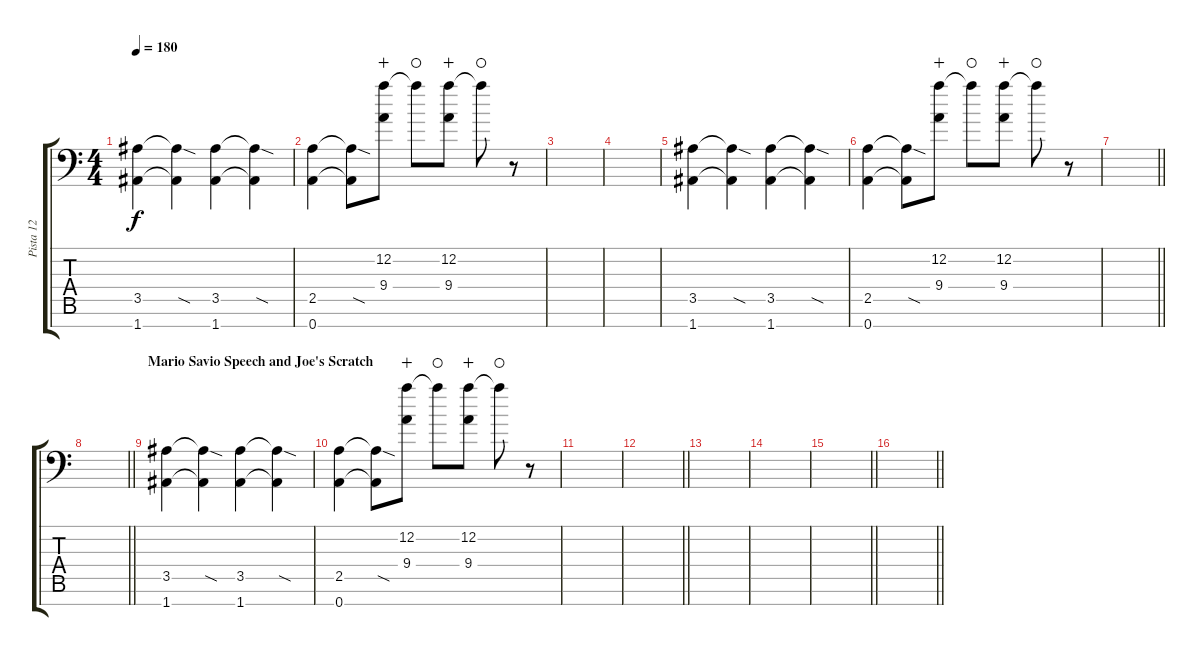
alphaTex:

\track ("Pista 12" "Pista 12") {instrument overdrivenguitar}
\staff {score tabs}
\tuning (D4 A3 F3 C3 G2 D2 A1) {hide}
\ts (4 4)
\tempo 180
\clef f4
\ks c
(3.5 1.7).4{dy f} (3.5{sod t} 1.7{t}).4 (3.5 1.7).4 (3.5{sod t} 1.7{t}).4 |
(2.5 0.7).4 (2.5{sod t} 0.7{t}).8 (12.2 9.4).8{wahc} 12.2{t}.8{waho} (12.2 9.4).8{wahc} 12.2{t}.8{waho} r.8 |
|
|
(3.5 1.7).4 (3.5{sod t} 1.7{t}).4 (3.5 1.7).4 (3.5{sod t} 1.7{t}).4 |
(2.5 0.7).4 (2.5{sod t} 0.7{t}).8 (12.2 9.4).8{wahc} 12.2{t}.8{waho} (12.2 9.4).8{wahc} 12.2{t}.8{waho} r.8 |
\barLineRight lightlight
|
\barLineRight lightlight
|
\section ("" "Mario Savio Speech and Joe's Scratch")
(3.5 1.7).4 (3.5{sod t} 1.7{t}).4 (3.5 1.7).4 (3.5{sod t} 1.7{t}).4 |
(2.5 0.7).4 (2.5{sod t} 0.7{t}).8 (12.2 9.4).8{wahc} 12.2{t}.8{waho} (12.2 9.4).8{wahc} 12.2{t}.8{waho} r.8 |
|
\barLineRight lightlight
|
|
|
\barLineRight lightlight
|
\barLineRight lightlight
